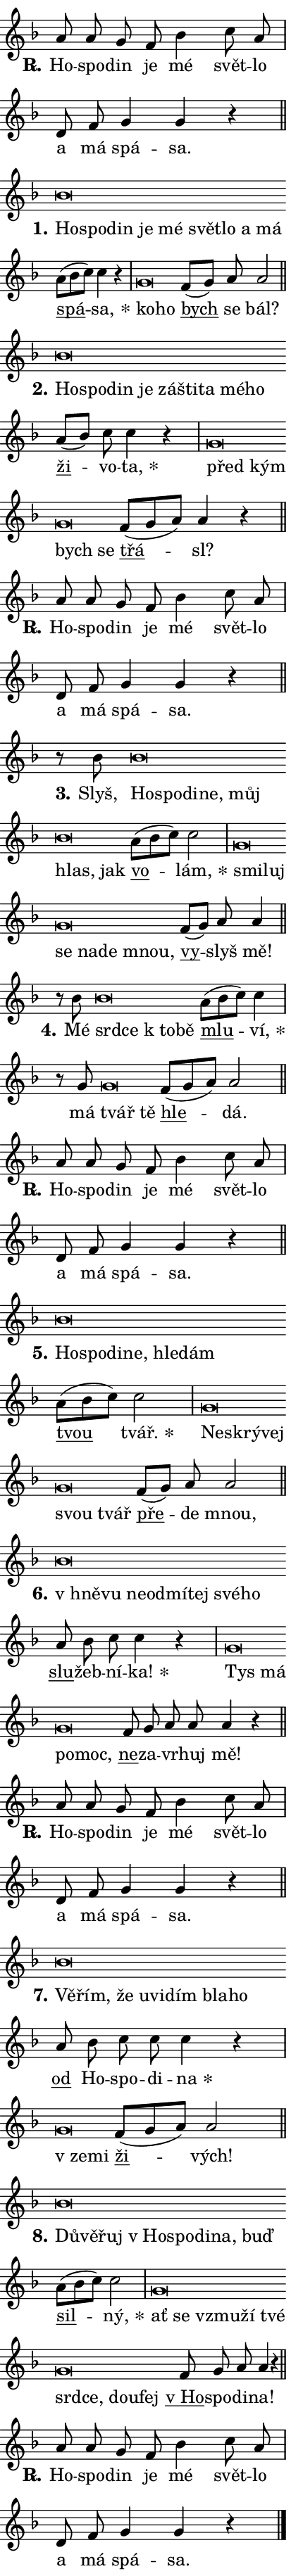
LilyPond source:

\version "2.24.0"
\header { tagline = "" }
\paper {
  indent = 0\cm
  top-margin = 0\cm
  right-margin = 0.13\cm % to fit lyric hyphens
  bottom-margin = 0\cm
  left-margin = 0\cm
  paper-width = 7\cm
  page-breaking = #ly:one-page-breaking
  system-system-spacing.basic-distance = #11
  score-system-spacing.basic-distance = #11
  ragged-last = ##f
}


%% Author: Thomas Morley
%% https://lists.gnu.org/archive/html/lilypond-user/2020-05/msg00002.html
#(define (line-position grob)
"Returns position of @var[grob} in current system:
   @code{'start}, if at first time-step
   @code{'end}, if at last time-step
   @code{'middle} otherwise
"
  (let* ((col (ly:item-get-column grob))
         (ln (ly:grob-object col 'left-neighbor))
         (rn (ly:grob-object col 'right-neighbor))
         (col-to-check-left (if (ly:grob? ln) ln col))
         (col-to-check-right (if (ly:grob? rn) rn col))
         (break-dir-left
           (and
             (ly:grob-property col-to-check-left 'non-musical #f)
             (ly:item-break-dir col-to-check-left)))
         (break-dir-right
           (and
             (ly:grob-property col-to-check-right 'non-musical #f)
             (ly:item-break-dir col-to-check-right))))
        (cond ((eqv? 1 break-dir-left) 'start)
              ((eqv? -1 break-dir-right) 'end)
              (else 'middle))))

#(define (tranparent-at-line-position vctor)
  (lambda (grob)
  "Relying on @code{line-position} select the relevant enry from @var{vctor}.
Used to determine transparency,"
    (case (line-position grob)
      ((end) (not (vector-ref vctor 0)))
      ((middle) (not (vector-ref vctor 1)))
      ((start) (not (vector-ref vctor 2))))))

noteHeadBreakVisibility =
#(define-music-function (break-visibility)(vector?)
"Makes @code{NoteHead}s transparent relying on @var{break-visibility}"
#{
  \override NoteHead.transparent =
    #(tranparent-at-line-position break-visibility)
#})

#(define delete-ledgers-for-transparent-note-heads
  (lambda (grob)
    "Reads whether a @code{NoteHead} is transparent.
If so this @code{NoteHead} is removed from @code{'note-heads} from
@var{grob}, which is supposed to be @code{LedgerLineSpanner}.
As a result ledgers are not printed for this @code{NoteHead}"
    (let* ((nhds-array (ly:grob-object grob 'note-heads))
           (nhds-list
             (if (ly:grob-array? nhds-array)
                 (ly:grob-array->list nhds-array)
                 '()))
           ;; Relies on the transparent-property being done before
           ;; Staff.LedgerLineSpanner.after-line-breaking is executed.
           ;; This is fragile ...
           (to-keep
             (remove
               (lambda (nhd)
                 (ly:grob-property nhd 'transparent #f))
               nhds-list)))
      ;; TODO find a better method to iterate over grob-arrays, similiar
      ;; to filter/remove etc for lists
      ;; For now rebuilt from scratch
      (set! (ly:grob-object grob 'note-heads)  '())
      (for-each
        (lambda (nhd)
          (ly:pointer-group-interface::add-grob grob 'note-heads nhd))
        to-keep))))

squashNotes = {
  \override NoteHead.X-extent = #'(-0.2 . 0.2)
  \override NoteHead.Y-extent = #'(-0.75 . 0)
  \override NoteHead.stencil =
    #(lambda (grob)
       (let ((pos (ly:grob-property grob 'staff-position)))
         (begin
           (if (< pos -7) (display "ERROR: Lower brevis then expected\n") (display "OK: Expected brevis position\n"))
           (if (<= pos -6) ly:text-interface::print ly:note-head::print))))
}
unSquashNotes = {
  \revert NoteHead.X-extent
  \revert NoteHead.Y-extent
  \revert NoteHead.stencil
}

hideNotes = \noteHeadBreakVisibility #begin-of-line-visible
unHideNotes = \noteHeadBreakVisibility #all-visible

% work-around for resetting accidentals
% https://lilypond.org/doc/v2.23/Documentation/notation/displaying-rhythms#unmetered-music
cadenzaMeasure = {
  \cadenzaOff
  \partial 1024 s1024
  \cadenzaOn
}

#(define-markup-command (accent layout props text) (markup?)
  "Underline accented syllable"
  (interpret-markup layout props
    #{\markup \override #'(offset . 4.3) \underline { #text }#}))

responsum = \markup \concat {
  "R" \hspace #-1.05 \path #0.1 #'((moveto 0 0.07) (lineto 0.9 0.8)) \hspace #0.05 "."
}

spaceSize = #0.6828661417322834 % exact space size for TeX Gyre Schola

\layout {
  \context {
    \Staff
    \remove "Time_signature_engraver"
    \override LedgerLineSpanner.after-line-breaking = #delete-ledgers-for-transparent-note-heads
  }
  \context {
    \Lyrics {
      \override LyricSpace.minimum-distance = \spaceSize
      \override LyricText.font-name = #"TeX Gyre Schola"
      \override LyricText.font-size = 1
      \override StanzaNumber.font-name = #"TeX Gyre Schola Bold"
      \override StanzaNumber.font-size = 1
    }
  }
  \context {
    \Score 
    \override NoteHead.text =
      #(lambda (grob) 
        (let ((pos (ly:grob-property grob 'staff-position)))
          #{\markup {
            \combine
              \halign #-0.55 \raise #(if (= pos -6) 0 0.5) \override #'(thickness . 2) \draw-line #'(3.2 . 0)
              \musicglyph "noteheads.sM1"
          }#}))
  }
}

% magnetic-lyrics.ily
%
%   written by
%     Jean Abou Samra <jean@abou-samra.fr>
%     Werner Lemberg <wl@gnu.org>
%
%   adapted by
%     Jiri Hon <jiri.hon@gmail.com>
%
% Version 2022-Apr-15

% https://www.mail-archive.com/lilypond-user@gnu.org/msg149350.html

#(define (Left_hyphen_pointer_engraver context)
   "Collect syllable-hyphen-syllable occurrences in lyrics and store
them in properties.  This engraver only looks to the left.  For
example, if the lyrics input is @code{foo -- bar}, it does the
following.

@itemize @bullet
@item
Set the @code{text} property of the @code{LyricHyphen} grob between
@q{foo} and @q{bar} to @code{foo}.

@item
Set the @code{left-hyphen} property of the @code{LyricText} grob with
text @q{foo} to the @code{LyricHyphen} grob between @q{foo} and
@q{bar}.
@end itemize

Use this auxiliary engraver in combination with the
@code{lyric-@/text::@/apply-@/magnetic-@/offset!} hook."
   (let ((hyphen #f)
         (text #f))
     (make-engraver
      (acknowledgers
       ((lyric-syllable-interface engraver grob source-engraver)
        (set! text grob)))
      (end-acknowledgers
       ((lyric-hyphen-interface engraver grob source-engraver)
        ;(when (not (grob::has-interface grob 'lyric-space-interface))
          (set! hyphen grob)));)
      ((stop-translation-timestep engraver)
       (when (and text hyphen)
         (ly:grob-set-object! text 'left-hyphen hyphen))
       (set! text #f)
       (set! hyphen #f)))))

#(define (lyric-text::apply-magnetic-offset! grob)
   "If the space between two syllables is less than the value in
property @code{LyricText@/.details@/.squash-threshold}, move the right
syllable to the left so that it gets concatenated with the left
syllable.

Use this function as a hook for
@code{LyricText@/.after-@/line-@/breaking} if the
@code{Left_@/hyphen_@/pointer_@/engraver} is active."
   (let ((hyphen (ly:grob-object grob 'left-hyphen #f)))
     (when hyphen
       (let ((left-text (ly:spanner-bound hyphen LEFT)))
         (when (grob::has-interface left-text 'lyric-syllable-interface)
           (let* ((common (ly:grob-common-refpoint grob left-text X))
                  (this-x-ext (ly:grob-extent grob common X))
                  (left-x-ext
                   (begin
                     ;; Trigger magnetism for left-text.
                     (ly:grob-property left-text 'after-line-breaking)
                     (ly:grob-extent left-text common X)))
                  ;; `delta` is the gap width between two syllables.
                  (delta (- (interval-start this-x-ext)
                            (interval-end left-x-ext)))
                  (details (ly:grob-property grob 'details))
                  (threshold (assoc-get 'squash-threshold details 0.2)))
             (when (< delta threshold)
               (let* (;; We have to manipulate the input text so that
                      ;; ligatures crossing syllable boundaries are not
                      ;; disabled.  For languages based on the Latin
                      ;; script this is essentially a beautification.
                      ;; However, for non-Western scripts it can be a
                      ;; necessity.
                      (lt (ly:grob-property left-text 'text))
                      (rt (ly:grob-property grob 'text))
                      (is-space (grob::has-interface hyphen 'lyric-space-interface))
                      (space (if is-space " " ""))
                      (extra-delta (if is-space spaceSize 0))
                      ;; Append new syllable.
                      (ltrt-space (if (and (string? lt) (string? rt))
                                (string-append lt space rt)
                                (make-concat-markup (list lt space rt))))
                      ;; Right-align `ltrt` to the right side.
                      (ltrt-space-markup (grob-interpret-markup
                               grob
                               (make-translate-markup
                                (cons (interval-length this-x-ext) 0)
                                (make-right-align-markup ltrt-space)))))
                 (begin
                   ;; Don't print `left-text`.
                   (ly:grob-set-property! left-text 'stencil #f)
                   ;; Set text and stencil (which holds all collected
                   ;; syllables so far) and shift it to the left.
                   (ly:grob-set-property! grob 'text ltrt-space)
                   (ly:grob-set-property! grob 'stencil ltrt-space-markup)
                   (ly:grob-translate-axis! grob (- (- delta extra-delta)) X))))))))))


#(define (lyric-hyphen::displace-bounds-first grob)
   ;; Make very sure this callback isn't triggered too early.
   (let ((left (ly:spanner-bound grob LEFT))
         (right (ly:spanner-bound grob RIGHT)))
     (ly:grob-property left 'after-line-breaking)
     (ly:grob-property right 'after-line-breaking)
     (ly:lyric-hyphen::print grob)))

squashThreshold = #0.4

\layout {
  \context {
    \Lyrics
    \consists #Left_hyphen_pointer_engraver
    \override LyricText.after-line-breaking =
      #lyric-text::apply-magnetic-offset!
    \override LyricHyphen.stencil = #lyric-hyphen::displace-bounds-first
    \override LyricText.details.squash-threshold = \squashThreshold
    \override LyricHyphen.minimum-distance = 0
    \override LyricHyphen.minimum-length = \squashThreshold
  }
}

squashText = \override LyricText.details.squash-threshold = 9999
unSquashText = \override LyricText.details.squash-threshold = \squashThreshold

leftText = \override LyricText.self-alignment-X = #LEFT
unLeftText = \revert LyricText.self-alignment-X

starOffset = #(lambda (grob) 
                (let ((x_offset (ly:self-alignment-interface::aligned-on-x-parent grob)))
                  (if (= x_offset 0) 0 (+ x_offset 1.2))))

star = #(define-music-function (syllable)(string?)
"Append star separator at the end of a syllable"
#{
  \once \override LyricText.X-offset = #starOffset
  \lyricmode { \markup {
    #syllable
    \override #'((font-name . "TeX Gyre Schola Bold")) \hspace #0.2 \lower #0.65 \larger "*"
  } }
#})

starAccent = #(define-music-function (syllable)(string?)
"Append star separator at the end of a syllable and make accent"
#{
  \once \override LyricText.X-offset = #starOffset
  \lyricmode { \markup {
    \accent #syllable
    \override #'((font-name . "TeX Gyre Schola Bold")) \hspace #0.2 \lower #0.65 \larger "*"
  } }
#})

breath = #(define-music-function (syllable)(string?)
"Append breathing indicator at the end of a syllable"
#{
  \lyricmode { \markup { #syllable "+" } }
#})

optionalBreath = #(define-music-function (syllable)(string?)
"Append optional breathing indicator at the end of a syllable"
#{
  \lyricmode { \markup { #syllable "(+)" } }
#})


\score {
    <<
        \new Voice = "melody" { \cadenzaOn \key f \major \relative { a'8 a g f bes4 c8 a \cadenzaMeasure \bar "|" d, f g4 g r \cadenzaMeasure \bar "||" \break } }
        \new Lyrics \lyricsto "melody" { \lyricmode { \set stanza = \responsum
Ho -- spo -- din je mé svět -- lo a má spá -- sa. } }
    >>
    \layout {}
}

\score {
    <<
        \new Voice = "melody" { \cadenzaOn \key f \major \relative { \squashNotes bes'\breve*1/16 \hideNotes \breve*1/16 \bar "" \breve*1/16 \bar "" \breve*1/16 \bar "" \breve*1/16 \bar "" \breve*1/16 \bar "" \breve*1/16 \bar "" \breve*1/16 \breve*1/16 \bar "" \unHideNotes \unSquashNotes \bar "" a8[( bes c)] c4 r \cadenzaMeasure \bar "|" \squashNotes g\breve*1/16 \hideNotes \breve*1/16 \bar "" \unHideNotes \unSquashNotes \bar "" f8[( g)] a a2 \cadenzaMeasure \bar "||" \break } }
        \new Lyrics \lyricsto "melody" { \lyricmode { \set stanza = "1."
\leftText Ho -- \squashText spo -- din je mé svět -- lo a má \unLeftText \unSquashText \markup \accent spá -- \star sa, \leftText ko -- \squashText ho \unLeftText \unSquashText \markup \accent bych se bál? } }
    >>
    \layout {}
}

\score {
    <<
        \new Voice = "melody" { \cadenzaOn \key f \major \relative { \squashNotes bes'\breve*1/16 \hideNotes \breve*1/16 \bar "" \breve*1/16 \bar "" \breve*1/16 \bar "" \breve*1/16 \bar "" \breve*1/16 \bar "" \breve*1/16 \bar "" \breve*1/16 \breve*1/16 \bar "" \unHideNotes \unSquashNotes \bar "" a8[( bes)] c c4 r \cadenzaMeasure \bar "|" \squashNotes g\breve*1/16 \hideNotes \breve*1/16 \bar "" \breve*1/16 \breve*1/16 \bar "" \unHideNotes \unSquashNotes \bar "" f8[( g a)] a4 r \cadenzaMeasure \bar "||" \break } }
        \new Lyrics \lyricsto "melody" { \lyricmode { \set stanza = "2."
\leftText Ho -- \squashText spo -- din je zá -- šti -- ta mé -- ho \unLeftText \unSquashText \markup \accent ži -- vo -- \star ta, \leftText před \squashText kým bych se \unLeftText \unSquashText \markup \accent třá -- sl? } }
    >>
    \layout {}
}

\score {
    <<
        \new Voice = "melody" { \cadenzaOn \key f \major \relative { a'8 a g f bes4 c8 a \cadenzaMeasure \bar "|" d, f g4 g r \cadenzaMeasure \bar "||" \break } }
        \new Lyrics \lyricsto "melody" { \lyricmode { \set stanza = \responsum
Ho -- spo -- din je mé svět -- lo a má spá -- sa. } }
    >>
    \layout {}
}

\score {
    <<
        \new Voice = "melody" { \cadenzaOn \key f \major \relative { r8 bes' \squashNotes bes\breve*1/16 \hideNotes \breve*1/16 \bar "" \breve*1/16 \bar "" \breve*1/16 \bar "" \breve*1/16 \bar "" \breve*1/16 \breve*1/16 \bar "" \unHideNotes \unSquashNotes \bar "" a8[( bes c)] c2 \cadenzaMeasure \bar "|" \squashNotes g\breve*1/16 \hideNotes \breve*1/16 \bar "" \breve*1/16 \bar "" \breve*1/16 \bar "" \breve*1/16 \breve*1/16 \bar "" \unHideNotes \unSquashNotes \bar "" f8[( g)] a a4 \cadenzaMeasure \bar "||" \break } }
        \new Lyrics \lyricsto "melody" { \lyricmode { \set stanza = "3."
Slyš, \leftText Ho -- \squashText spo -- di -- ne, můj hlas, jak \unLeftText \unSquashText \markup \accent vo -- \star lám, \leftText smi -- \squashText luj se na -- de mnou, \unLeftText \unSquashText \markup \accent vy -- slyš mě! } }
    >>
    \layout {}
}

\score {
    <<
        \new Voice = "melody" { \cadenzaOn \key f \major \relative { r8 bes' \squashNotes bes\breve*1/16 \hideNotes \breve*1/16 \bar "" \breve*1/16 \breve*1/16 \bar "" \unHideNotes \unSquashNotes \bar "" a8[( bes c)] c4 \cadenzaMeasure \bar "|" r8 g \squashNotes g\breve*1/16 \hideNotes \breve*1/16 \bar "" \unHideNotes \unSquashNotes \bar "" f8[( g a)] a2 \cadenzaMeasure \bar "||" \break } }
        \new Lyrics \lyricsto "melody" { \lyricmode { \set stanza = "4."
Mé \leftText srd -- \squashText ce "k to" -- bě \unLeftText \unSquashText \markup \accent mlu -- \star ví, má \leftText tvář \squashText tě \unLeftText \unSquashText \markup \accent hle -- dá. } }
    >>
    \layout {}
}

\score {
    <<
        \new Voice = "melody" { \cadenzaOn \key f \major \relative { a'8 a g f bes4 c8 a \cadenzaMeasure \bar "|" d, f g4 g r \cadenzaMeasure \bar "||" \break } }
        \new Lyrics \lyricsto "melody" { \lyricmode { \set stanza = \responsum
Ho -- spo -- din je mé svět -- lo a má spá -- sa. } }
    >>
    \layout {}
}

\score {
    <<
        \new Voice = "melody" { \cadenzaOn \key f \major \relative { \squashNotes bes'\breve*1/16 \hideNotes \breve*1/16 \bar "" \breve*1/16 \bar "" \breve*1/16 \bar "" \breve*1/16 \breve*1/16 \bar "" \unHideNotes \unSquashNotes \bar "" a8[( bes c)] c2 \cadenzaMeasure \bar "|" \squashNotes g\breve*1/16 \hideNotes \breve*1/16 \bar "" \breve*1/16 \bar "" \breve*1/16 \breve*1/16 \bar "" \unHideNotes \unSquashNotes \bar "" f8[( g)] a a2 \cadenzaMeasure \bar "||" \break } }
        \new Lyrics \lyricsto "melody" { \lyricmode { \set stanza = "5."
\leftText Ho -- \squashText spo -- di -- ne, hle -- dám \unLeftText \unSquashText \markup \accent tvou \star tvář. \leftText Ne -- \squashText skrý -- vej svou tvář \unLeftText \unSquashText \markup \accent pře -- de mnou, } }
    >>
    \layout {}
}

\score {
    <<
        \new Voice = "melody" { \cadenzaOn \key f \major \relative { \squashNotes bes'\breve*1/16 \hideNotes \breve*1/16 \bar "" \breve*1/16 \bar "" \breve*1/16 \bar "" \breve*1/16 \bar "" \breve*1/16 \bar "" \breve*1/16 \breve*1/16 \bar "" \unHideNotes \unSquashNotes \bar "" a8 bes c c4 r \cadenzaMeasure \bar "|" \squashNotes g\breve*1/16 \hideNotes \breve*1/16 \bar "" \breve*1/16 \breve*1/16 \bar "" \unHideNotes \unSquashNotes \bar "" f8 g a a a4 r \cadenzaMeasure \bar "||" \break } }
        \new Lyrics \lyricsto "melody" { \lyricmode { \set stanza = "6."
\leftText "v hně" -- \squashText vu ne -- od -- mí -- tej své -- ho \unLeftText \unSquashText \markup \accent slu -- žeb -- ní -- \star ka! \leftText Tys \squashText má po -- moc, \unLeftText \unSquashText \markup \accent ne -- za -- vr -- huj mě! } }
    >>
    \layout {}
}

\score {
    <<
        \new Voice = "melody" { \cadenzaOn \key f \major \relative { a'8 a g f bes4 c8 a \cadenzaMeasure \bar "|" d, f g4 g r \cadenzaMeasure \bar "||" \break } }
        \new Lyrics \lyricsto "melody" { \lyricmode { \set stanza = \responsum
Ho -- spo -- din je mé svět -- lo a má spá -- sa. } }
    >>
    \layout {}
}

\score {
    <<
        \new Voice = "melody" { \cadenzaOn \key f \major \relative { \squashNotes bes'\breve*1/16 \hideNotes \breve*1/16 \bar "" \breve*1/16 \bar "" \breve*1/16 \bar "" \breve*1/16 \bar "" \breve*1/16 \bar "" \breve*1/16 \breve*1/16 \bar "" \unHideNotes \unSquashNotes \bar "" a8 bes c c c4 r \cadenzaMeasure \bar "|" \squashNotes g\breve*1/16 \hideNotes \breve*1/16 \bar "" \unHideNotes \unSquashNotes \bar "" f8[( g a)] a2 \cadenzaMeasure \bar "||" \break } }
        \new Lyrics \lyricsto "melody" { \lyricmode { \set stanza = "7."
\leftText Vě -- \squashText řím, že u -- vi -- dím bla -- ho \unLeftText \unSquashText \markup \accent od Ho -- spo -- di -- \star na \leftText "v ze" -- \squashText mi \unLeftText \unSquashText \markup \accent ži -- vých! } }
    >>
    \layout {}
}

\score {
    <<
        \new Voice = "melody" { \cadenzaOn \key f \major \relative { \squashNotes bes'\breve*1/16 \hideNotes \breve*1/16 \bar "" \breve*1/16 \bar "" \breve*1/16 \bar "" \breve*1/16 \bar "" \breve*1/16 \bar "" \breve*1/16 \breve*1/16 \bar "" \unHideNotes \unSquashNotes \bar "" a8[( bes c)] c2 \cadenzaMeasure \bar "|" \squashNotes g\breve*1/16 \hideNotes \breve*1/16 \bar "" \breve*1/16 \bar "" \breve*1/16 \bar "" \breve*1/16 \bar "" \breve*1/16 \bar "" \breve*1/16 \bar "" \breve*1/16 \breve*1/16 \bar "" \unHideNotes \unSquashNotes \bar "" f8 g a a4 r \cadenzaMeasure \bar "||" \break } }
        \new Lyrics \lyricsto "melody" { \lyricmode { \set stanza = "8."
\leftText Dů -- \squashText vě -- řuj "v Ho" -- spo -- di -- na, buď \unLeftText \unSquashText \markup \accent sil -- \star ný, \leftText ať \squashText se vzmu -- ží tvé srd -- ce, dou -- fej \unLeftText \unSquashText \markup \accent "v Ho" -- spo -- di -- na! } }
    >>
    \layout {}
}

\score {
    <<
        \new Voice = "melody" { \cadenzaOn \key f \major \relative { a'8 a g f bes4 c8 a \cadenzaMeasure \bar "|" d, f g4 g r \cadenzaMeasure \bar "||" \break } \bar "|." }
        \new Lyrics \lyricsto "melody" { \lyricmode { \set stanza = \responsum
Ho -- spo -- din je mé svět -- lo a má spá -- sa. } }
    >>
    \layout {}
}
